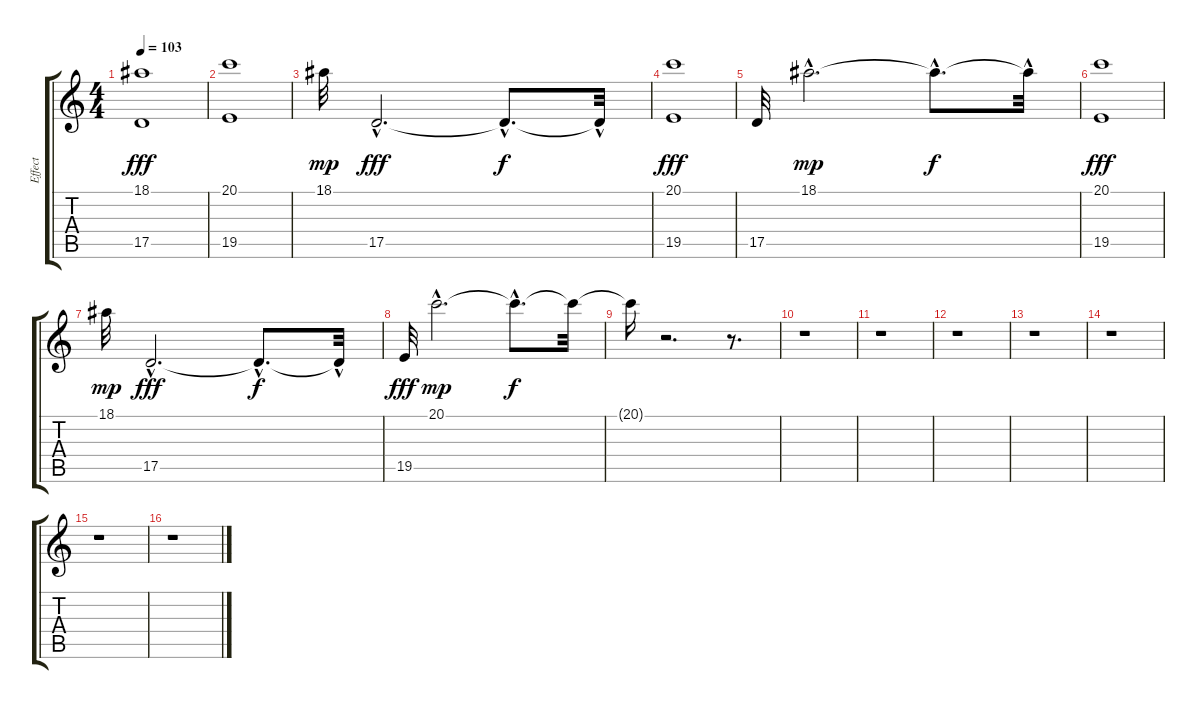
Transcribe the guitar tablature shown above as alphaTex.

\track ("Effect" "Effect") {instrument pad8sweep}
\staff {score tabs}
\tuning (E4 B3 G3 D3 A2 E2) {hide}
\ts (4 4)
\tempo 103
\clef g2
\ks c
(18.1 17.5).1{dy fff} |
(20.1 19.5).1 |
18.1.32{dy mp} 17.5{hac}.2{d dy fff} 17.5{hac t}.8{d dy f} 17.5{hac t}.32 |
(20.1 19.5).1{dy fff} |
17.5.32 18.1{hac}.2{d dy mp} 18.1{hac t}.8{d dy f} 18.1{hac t}.32 |
(20.1 19.5).1{dy fff} |
18.1.32{dy mp} 17.5{hac}.2{d dy fff} 17.5{hac t}.8{d dy f} 17.5{hac t}.32 |
19.5.32{dy fff} 20.1{hac}.2{d dy mp} 20.1{hac t}.8{d dy f} 20.1{t}.32 |
20.1{t}.16 r.2{d} r.8{d} |
r.1 |
r.1 |
r.1 |
r.1 |
r.1 |
r.1 |
r.1
